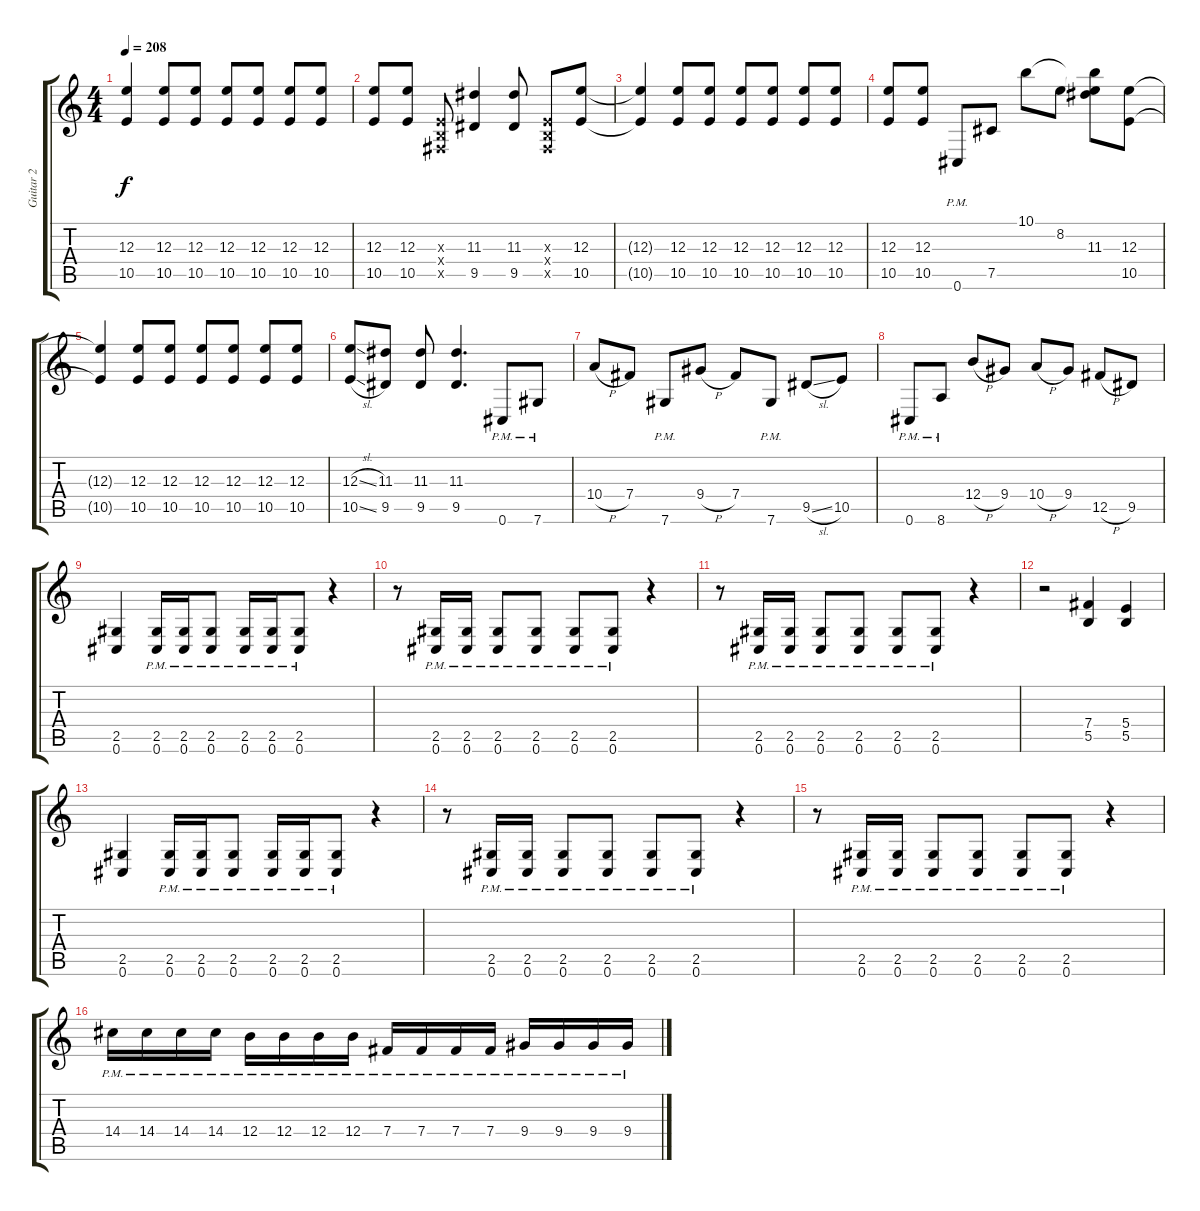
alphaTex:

\track ("Guitar 2" "Guitar 2") {instrument distortionguitar}
\staff {score tabs}
\tuning (Db4 Ab3 E3 B2 Gb2 Db2) {hide}
\ts (4 4)
\tempo 208
\clef g2
\ks c
(12.3 10.5).4{dy f} (12.3 10.5).8 (12.3 10.5).8 (12.3 10.5).8 (12.3 10.5).8 (12.3 10.5).8 (12.3 10.5).8 |
(12.3 10.5).8 (12.3 10.5).8 (0.3{x} 0.4{x} 0.5{x}).8 (11.3 9.5).4 (11.3 9.5).8 (0.3{x} 0.4{x} 0.5{x}).8 (12.3 10.5).8 |
(12.3{t} 10.5{t}).4 (12.3 10.5).8 (12.3 10.5).8 (12.3 10.5).8 (12.3 10.5).8 (12.3 10.5).8 (12.3 10.5).8 |
(12.3 10.5).8 (12.3 10.5).8 0.6{pm}.8 7.5.8 10.1.8 8.2.8 (10.1{t} 8.2{t} 11.3).8 (12.3 10.5).8 |
(12.3{t} 10.5{t}).4 (12.3 10.5).8 (12.3 10.5).8 (12.3 10.5).8 (12.3 10.5).8 (12.3 10.5).8 (12.3 10.5).8 |
(12.3{sl} 10.5{sl}).8 (11.3 9.5).8 (11.3 9.5).8 (11.3 9.5).4{d} 0.6{pm}.8 7.6{pm}.8 |
10.4{h}.8 7.4.8 7.6{pm}.8 9.4{h}.8 7.4.8 7.6{pm}.8 9.5{sl}.8 10.5.8 |
0.6{pm}.8 8.6{pm}.8 12.4{h}.8 9.4.8 10.4{h}.8 9.4.8 12.5{h}.8 9.5.8 |
(2.5 0.6).4 (2.5{pm} 0.6{pm}).16 (2.5{pm} 0.6{pm}).16 (2.5{pm} 0.6{pm}).8 (2.5{pm} 0.6{pm}).16 (2.5{pm} 0.6{pm}).16 (2.5{pm} 0.6{pm}).8 r.4 |
r.8 (2.5{pm} 0.6{pm}).16 (2.5{pm} 0.6{pm}).16 (2.5{pm} 0.6{pm}).8 (2.5{pm} 0.6{pm}).8 (2.5{pm} 0.6{pm}).8 (2.5{pm} 0.6{pm}).8 r.4 |
r.8 (2.5{pm} 0.6{pm}).16 (2.5{pm} 0.6{pm}).16 (2.5{pm} 0.6{pm}).8 (2.5{pm} 0.6{pm}).8 (2.5{pm} 0.6{pm}).8 (2.5{pm} 0.6{pm}).8 r.4 |
r.2 (7.4 5.5).4 (5.4 5.5).4 |
(2.5 0.6).4 (2.5{pm} 0.6{pm}).16 (2.5{pm} 0.6{pm}).16 (2.5{pm} 0.6{pm}).8 (2.5{pm} 0.6{pm}).16 (2.5{pm} 0.6{pm}).16 (2.5{pm} 0.6{pm}).8 r.4 |
r.8 (2.5{pm} 0.6{pm}).16 (2.5{pm} 0.6{pm}).16 (2.5{pm} 0.6{pm}).8 (2.5{pm} 0.6{pm}).8 (2.5{pm} 0.6{pm}).8 (2.5{pm} 0.6{pm}).8 r.4 |
r.8 (2.5{pm} 0.6{pm}).16 (2.5{pm} 0.6{pm}).16 (2.5{pm} 0.6{pm}).8 (2.5{pm} 0.6{pm}).8 (2.5{pm} 0.6{pm}).8 (2.5{pm} 0.6{pm}).8 r.4 |
14.4{pm}.16 14.4{pm}.16 14.4{pm}.16 14.4{pm}.16 12.4{pm}.16 12.4{pm}.16 12.4{pm}.16 12.4{pm}.16 7.4{pm}.16 7.4{pm}.16 7.4{pm}.16 7.4{pm}.16 9.4{pm}.16 9.4{pm}.16 9.4{pm}.16 9.4{pm}.16
